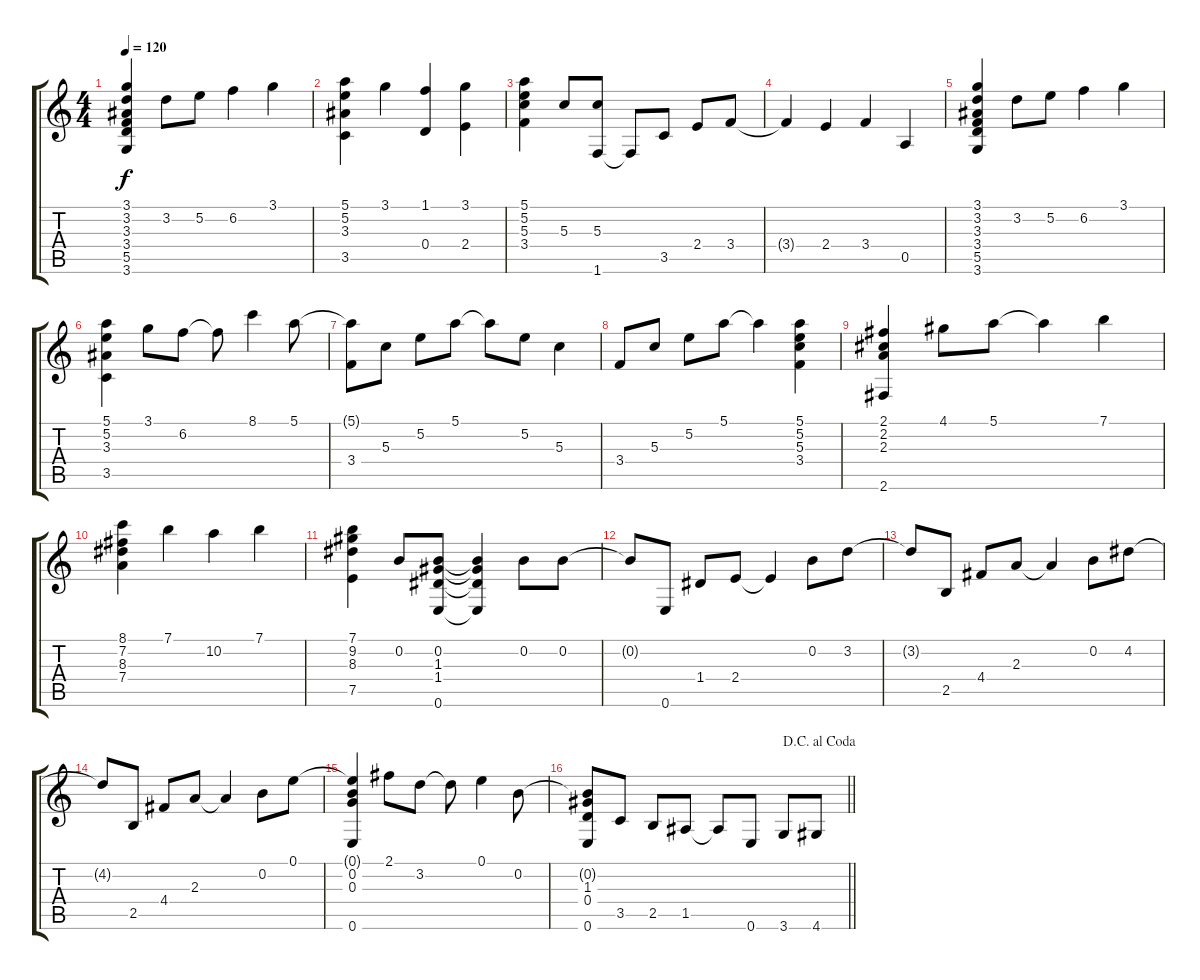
\track "" {instrument acousticguitarsteel}
\staff {score tabs}
\tuning (E4 B3 G3 D3 A2 E2) {hide}
\ts (4 4)
\tempo 120
\clef g2
\ks c
(3.1 3.2 3.3 3.4 5.5 3.6).4{dy f} 3.2.8 5.2.8 6.2.4 3.1.4 |
(5.1 5.2 3.3 3.5).4 3.1.4 (1.1 0.4).4 (3.1 2.4).4 |
(5.1 5.2 5.3 3.4).4 5.3.8 (5.3 1.6).8 1.6{t}.8 3.5.8 2.4.8 3.4.8 |
3.4{t}.4 2.4.4 3.4.4 0.5.4 |
(3.1 3.2 3.3 3.4 5.5 3.6).4 3.2.8 5.2.8 6.2.4 3.1.4 |
(5.1 5.2 3.3 3.5).4 3.1.8 6.2.8 6.2{t}.8 8.1.4 5.1.8 |
(5.1{t} 3.4).8 5.3.8 5.2.8 5.1.8 5.1{t}.8 5.2.8 5.3.4 |
3.4.8 5.3.8 5.2.8 5.1.8 5.1{t}.4 (5.1 5.2 5.3 3.4).4 |
(2.1 2.2 2.3 2.6).4 4.1.8 5.1.8 5.1{t}.4 7.1.4 |
(8.1 7.2 8.3 7.4).4 7.1.4 10.2.4 7.1.4 |
(7.1 9.2 8.3 7.5).4 0.2.8 (0.2 1.3 1.4 0.6).8 (0.2{t} 1.3{t} 1.4{t} 0.6{t}).4 0.2.8 0.2.8 |
0.2{t}.8 0.6.8 1.4.8 2.4.8 2.4{t}.4 0.2.8 3.2.8 |
3.2{t}.8 2.5.8 4.4.8 2.3.8 2.3{t}.4 0.2.8 4.2.8 |
4.2{t}.8 2.5.8 4.4.8 2.3.8 2.3{t}.4 0.2.8 0.1.8 |
(0.1{t} 0.2 0.3 0.6).4 2.1.8 3.2.8 3.2{t}.8 0.1.4 0.2.8 |
\jump dacapoalcoda
\barLineRight lightlight
(0.2{t} 1.3 0.4 0.6).8 3.5.8 2.5.8 1.5.8 1.5{t}.8 0.6.8 3.6.8 4.6.8
